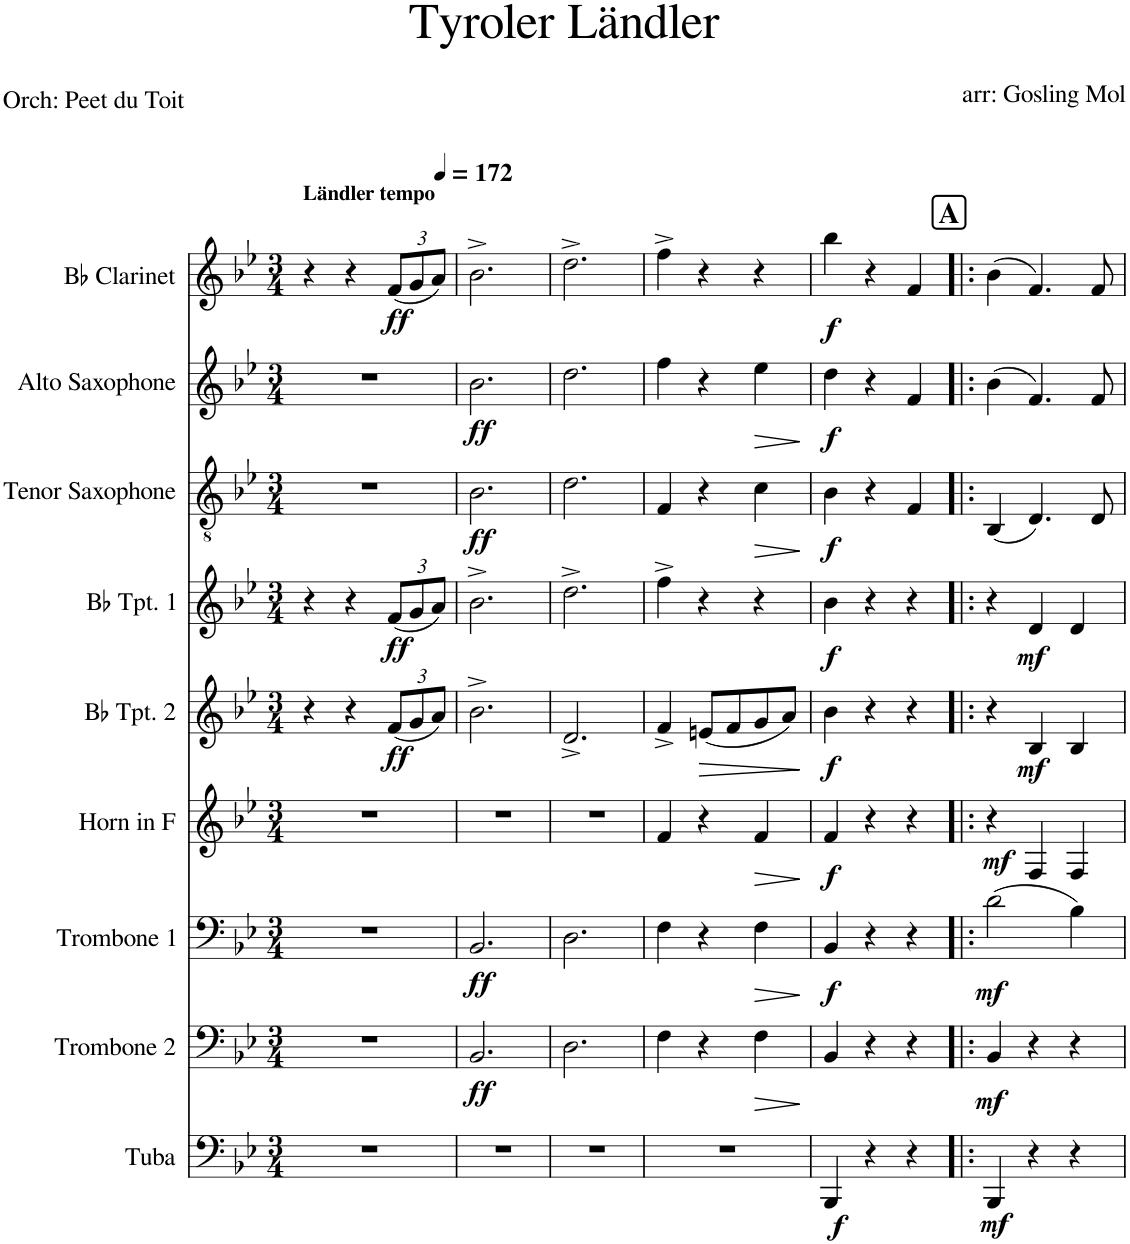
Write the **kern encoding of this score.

**kern	**dynam	**kern	**dynam	**kern	**dynam	**kern	**dynam	**kern	**dynam	**kern	**dynam	**kern	**dynam	**kern	**dynam	**kern	**dynam
*part9	*part9	*part8	*part8	*part7	*part7	*part6	*part6	*part5	*part5	*part4	*part4	*part3	*part3	*part2	*part2	*part1	*part1
*staff9	*staff9	*staff8	*staff8	*staff7	*staff7	*staff6	*staff6	*staff5	*staff5	*staff4	*staff4	*staff3	*staff3	*staff2	*staff2	*staff1	*staff1
*I"Tuba	*	*I"Trombone 2	*	*I"Trombone 1	*	*I"Horn in F	*	*I"Bb Tpt. 2	*	*I"Bb Tpt. 1	*	*I"Tenor Saxophone	*	*I"Alto Saxophone	*	*I"Bb Clarinet	*
*I'Tba.	*	*I'Tbn. 2	*	*I'Tbn. 1	*	*	*	*I'Bb Tpt. 2	*	*I'Bb Tpt. 1	*	*I'T. Sax.	*	*I'A. Sax.	*	*I'Bb Cl.	*
*clefF4	*	*clefF4	*	*clefF4	*	*clefG2	*	*clefG2	*	*clefG2	*	*clefGv2	*	*clefG2	*	*clefG2	*
*	*	*	*	*	*	*ITrd4c7	*	*ITrd1c2	*	*ITrd1c2	*	*ITrd8c14	*	*ITrd5c9	*	*ITrd1c2	*
*k[b-e-]	*	*k[b-e-]	*	*k[b-e-]	*	*k[b-e-]	*	*k[b-e-]	*	*k[b-e-]	*	*k[b-e-]	*	*k[b-e-]	*	*k[b-e-]	*
*M3/4	*	*M3/4	*	*M3/4	*	*M3/4	*	*M3/4	*	*M3/4	*	*M3/4	*	*M3/4	*	*M3/4	*
*MM172	*	*MM172	*	*MM172	*	*MM172	*	*MM172	*	*MM172	*	*MM172	*	*MM172	*	*MM172	*
=1	=1	=1	=1	=1	=1	=1	=1	=1	=1	=1	=1	=1	=1	=1	=1	=1	=1
!	!	!	!	!	!	!	!	!	!	!	!	!	!	!	!	!LO:TX:a:B:t=Ländler tempo	!
2.r	.	2.r	.	2.r	.	2.r	.	4r	.	4r	.	2.r	.	2.r	.	4r	.
.	.	.	.	.	.	.	.	4r	.	4r	.	.	.	.	.	4r	.
*	*	*	*	*	*	*	*	*Xbrackettup	*	*Xbrackettup	*	*	*	*	*	*Xbrackettup	*
!	!	!	!	!	!	!	!	!	!LO:DY:b	!	!LO:DY:b	!	!	!	!	!	!LO:DY:b
.	.	.	.	.	.	.	.	(12f/L	ff	(12f/L	ff	.	.	.	.	(12f/L	ff
.	.	.	.	.	.	.	.	12g/	.	12g/	.	.	.	.	.	12g/	.
.	.	.	.	.	.	.	.	12a/J)	.	12a/J)	.	.	.	.	.	12a/J)	.
=2	=2	=2	=2	=2	=2	=2	=2	=2	=2	=2	=2	=2	=2	=2	=2	=2	=2
!	!	!	!LO:DY:b	!	!LO:DY:b	!	!	!	!	!	!	!	!LO:DY:b	!	!LO:DY:b	!	!
2.r	.	2.BB-/	ff	2.BB-/	ff	2.r	.	2.b-^\	.	2.b-^\	.	2.B-\	ff	2.b-\	ff	2.b-^\	.
=3	=3	=3	=3	=3	=3	=3	=3	=3	=3	=3	=3	=3	=3	=3	=3	=3	=3
2.r	.	2.D\	.	2.D\	.	2.r	.	2.d^/	.	2.dd^\	.	2.d\	.	2.dd\	.	2.dd^\	.
=4	=4	=4	=4	=4	=4	=4	=4	=4	=4	=4	=4	=4	=4	=4	=4	=4	=4
2.r	.	4F\	.	4F\	.	4f/	.	4f^/	.	4ff^\	.	4F/	.	4ff\	.	4ff^\	.
!	!	!	!	!	!	!	!	!	!LO:HP:b	!	!	!	!	!	!	!	!
.	.	4r	.	4r	.	4r	.	(8en/L	>	4r	.	4r	.	4r	.	4r	.
.	.	.	.	.	.	.	.	8f/	.	.	.	.	.	.	.	.	.
!	!	!	!LO:HP:b	!	!LO:HP:b	!	!LO:HP:b	!	!	!	!	!	!LO:HP:b	!	!LO:HP:b	!	!
.	.	4F\	>	4F\	>	4f/	>	8g/	.	4r	.	4c\	>	4ee-\	>	4r	.
.	.	.	.	.	.	.	.	8a/J)	.	.	.	.	.	.	.	.	.
.	.	.	]	.	]	.	]	.	]	.	.	.	]	.	]	.	.
=5	=5	=5	=5	=5	=5	=5	=5	=5	=5	=5	=5	=5	=5	=5	=5	=5	=5
!	!LO:DY:b	!	!	!	!LO:DY:b	!	!LO:DY:b	!	!LO:DY:b	!	!LO:DY:b	!	!LO:DY:b	!	!LO:DY:b	!	!LO:DY:b
4BBB-/	f	4BB-/	.	4BB-/	f	4f/	f	4b-\	f	4b-\	f	4B-\	f	4dd\	f	4bb-\	f
4r	.	4r	.	4r	.	4r	.	4r	.	4r	.	4r	.	4r	.	4r	.
4r	.	4r	.	4r	.	4r	.	4r	.	4r	.	4F/	.	4f/	.	4f/	.
!!LO:REH:place=s1:a:B:cj:fs=14:t=A
=6!|:	=6!|:	=6!|:	=6!|:	=6!|:	=6!|:	=6!|:	=6!|:	=6!|:	=6!|:	=6!|:	=6!|:	=6!|:	=6!|:	=6!|:	=6!|:	=6!|:	=6!|:
!	!LO:DY:b	!	!LO:DY:b	!	!LO:DY:b	!	!LO:DY:b	!	!	!	!	!	!	!	!	!	!
4BBB-/	mf	4BB-/	mf	(2d\	mf	4r	mf	4r	.	4r	.	(4BB-/	.	(4b-\	.	(4b-\	.
!	!	!	!	!	!	!	!	!	!LO:DY:b	!	!LO:DY:b	!	!	!	!	!	!
4r	.	4r	.	.	.	4F/	.	4B-/	mf	4d/	mf	4.D/)	.	4.f/)	.	4.f/)	.
4r	.	4r	.	4B-\)	.	4F/	.	4B-/	.	4d/	.	.	.	.	.	.	.
.	.	.	.	.	.	.	.	.	.	.	.	8D/	.	8f/	.	8f/	.
=	=	=	=	=	=	=	=	=	=	=	=	=	=	=	=	=	=
*-	*-	*-	*-	*-	*-	*-	*-	*-	*-	*-	*-	*-	*-	*-	*-	*-	*-
